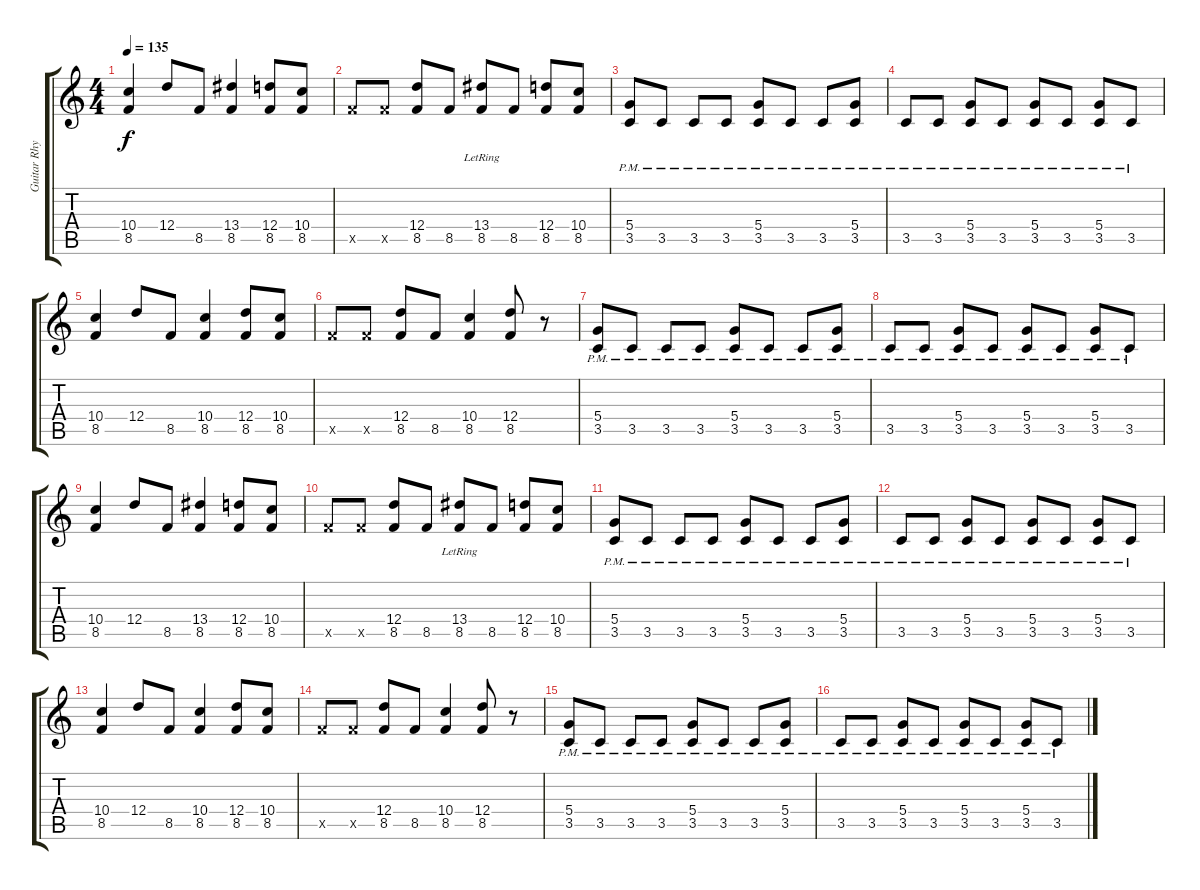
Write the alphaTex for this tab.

\track ("Guitar Rhytm" "Guitar Rhy") {instrument distortionguitar}
\staff {score tabs}
\tuning (E4 B3 G3 D3 A2 E2) {hide}
\ts (4 4)
\tempo 135
\clef g2
\ks c
(10.4 8.5).4{dy f} 12.4.8 8.5.8 (13.4 8.5).4 (12.4 8.5).8 (10.4 8.5).8 |
8.5{x}.8 8.5{x}.8 (12.4 8.5).8 8.5.8 (13.4{lr} 8.5).8 8.5.8 (12.4 8.5).8 (10.4 8.5).8 |
(5.4{pm} 3.5{pm}).8 3.5{pm}.8 3.5{pm}.8 3.5{pm}.8 (5.4 3.5{pm}).8 3.5{pm}.8 3.5{pm}.8 (5.4 3.5{pm}).8 |
3.5{pm}.8 3.5{pm}.8 (5.4 3.5{pm}).8 3.5{pm}.8 (5.4 3.5{pm}).8 3.5{pm}.8 (5.4{pm} 3.5{pm}).8 3.5{pm}.8 |
(10.4 8.5).4 12.4.8 8.5.8 (10.4 8.5).4 (12.4 8.5).8 (10.4 8.5).8 |
8.5{x}.8 8.5{x}.8 (12.4 8.5).8 8.5.8 (10.4 8.5).4 (12.4 8.5).8 r.8 |
(5.4{pm} 3.5{pm}).8 3.5{pm}.8 3.5{pm}.8 3.5{pm}.8 (5.4 3.5{pm}).8 3.5{pm}.8 3.5{pm}.8 (5.4 3.5{pm}).8 |
3.5{pm}.8 3.5{pm}.8 (5.4 3.5{pm}).8 3.5{pm}.8 (5.4 3.5{pm}).8 3.5{pm}.8 (5.4{pm} 3.5{pm}).8 3.5{pm}.8 |
(10.4 8.5).4 12.4.8 8.5.8 (13.4 8.5).4 (12.4 8.5).8 (10.4 8.5).8 |
8.5{x}.8 8.5{x}.8 (12.4 8.5).8 8.5.8 (13.4{lr} 8.5).8 8.5.8 (12.4 8.5).8 (10.4 8.5).8 |
(5.4{pm} 3.5{pm}).8 3.5{pm}.8 3.5{pm}.8 3.5{pm}.8 (5.4 3.5{pm}).8 3.5{pm}.8 3.5{pm}.8 (5.4 3.5{pm}).8 |
3.5{pm}.8 3.5{pm}.8 (5.4 3.5{pm}).8 3.5{pm}.8 (5.4 3.5{pm}).8 3.5{pm}.8 (5.4{pm} 3.5{pm}).8 3.5{pm}.8 |
(10.4 8.5).4 12.4.8 8.5.8 (10.4 8.5).4 (12.4 8.5).8 (10.4 8.5).8 |
8.5{x}.8 8.5{x}.8 (12.4 8.5).8 8.5.8 (10.4 8.5).4 (12.4 8.5).8 r.8 |
(5.4{pm} 3.5{pm}).8 3.5{pm}.8 3.5{pm}.8 3.5{pm}.8 (5.4 3.5{pm}).8 3.5{pm}.8 3.5{pm}.8 (5.4 3.5{pm}).8 |
3.5{pm}.8 3.5{pm}.8 (5.4 3.5{pm}).8 3.5{pm}.8 (5.4 3.5{pm}).8 3.5{pm}.8 (5.4{pm} 3.5{pm}).8 3.5{pm}.8
